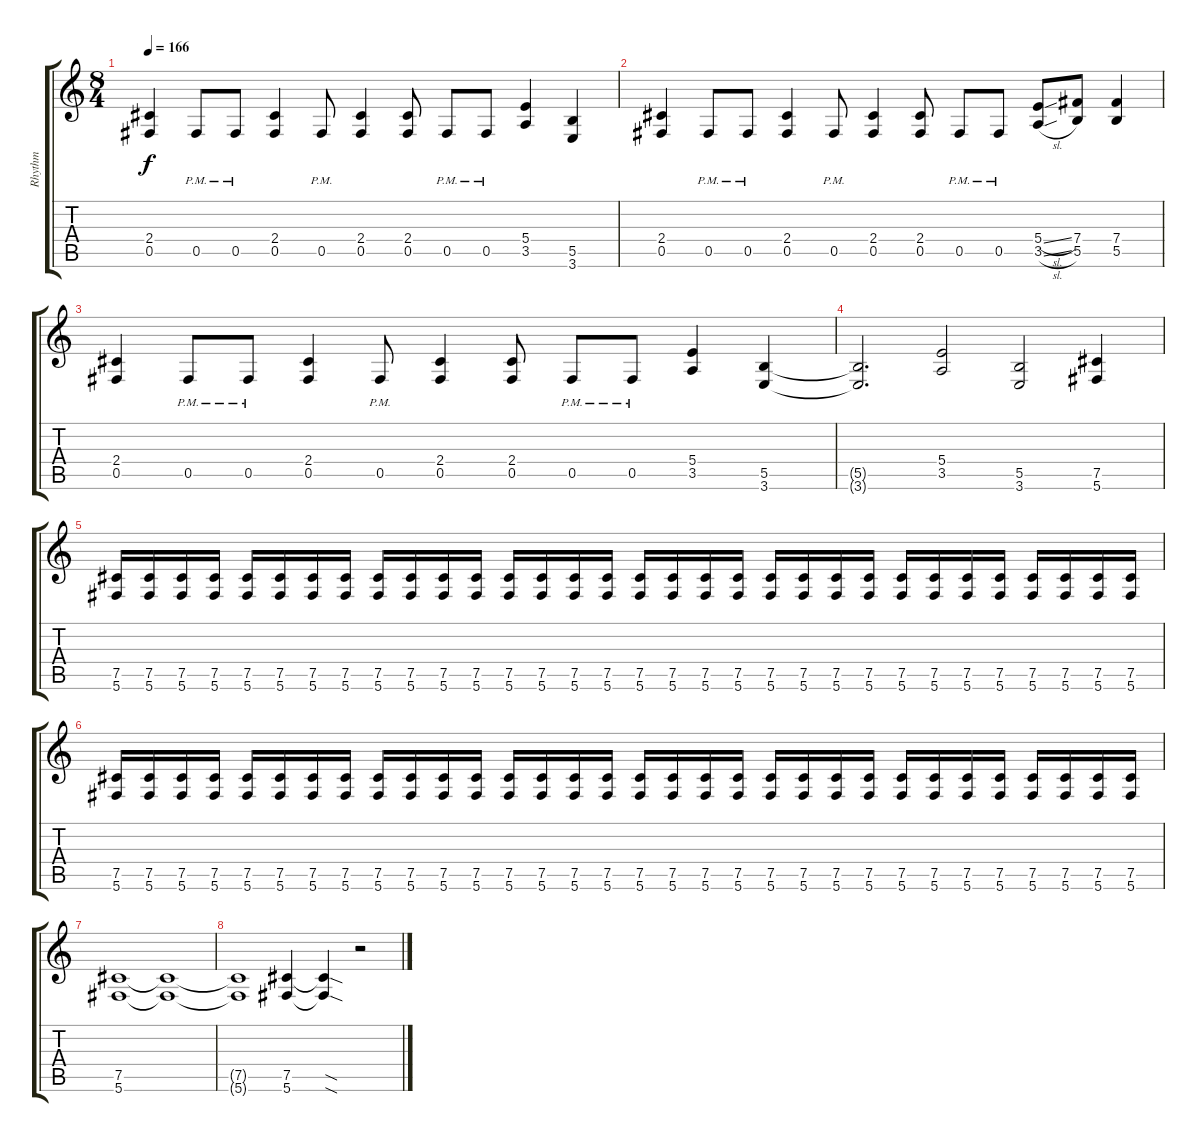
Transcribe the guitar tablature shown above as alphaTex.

\track ("Rhythm" "Rhythm") {instrument distortionguitar}
\staff {score tabs}
\tuning (Db4 Ab3 E3 B2 Gb2 Db2) {hide}
\ts (8 4)
\tempo 166
\clef g2
\ks c
(2.4 0.5).4{dy f} 0.5{pm}.8 0.5{pm}.8 (2.4 0.5).4 0.5{pm}.8 (2.4 0.5).4 (2.4 0.5).8 0.5{pm}.8 0.5{pm}.8 (5.4 3.5).4 (5.5 3.6).4 |
(2.4 0.5).4 0.5{pm}.8 0.5{pm}.8 (2.4 0.5).4 0.5{pm}.8 (2.4 0.5).4 (2.4 0.5).8 0.5{pm}.8 0.5{pm}.8 (5.4{sl} 3.5{sl}).8 (7.4 5.5).8 (7.4 5.5).4 |
(2.4 0.5).4 0.5{pm}.8 0.5{pm}.8 (2.4 0.5).4 0.5{pm}.8 (2.4 0.5).4 (2.4 0.5).8 0.5{pm}.8 0.5{pm}.8 (5.4 3.5).4 (5.5 3.6).4 |
(5.5{t} 3.6{t}).2{d} (5.4 3.5).2 (5.5 3.6).2 (7.5 5.6).4 |
(7.5 5.6).16 (7.5 5.6).16 (7.5 5.6).16 (7.5 5.6).16 (7.5 5.6).16 (7.5 5.6).16 (7.5 5.6).16 (7.5 5.6).16 (7.5 5.6).16 (7.5 5.6).16 (7.5 5.6).16 (7.5 5.6).16 (7.5 5.6).16 (7.5 5.6).16 (7.5 5.6).16 (7.5 5.6).16 (7.5 5.6).16 (7.5 5.6).16 (7.5 5.6).16 (7.5 5.6).16 (7.5 5.6).16 (7.5 5.6).16 (7.5 5.6).16 (7.5 5.6).16 (7.5 5.6).16 (7.5 5.6).16 (7.5 5.6).16 (7.5 5.6).16 (7.5 5.6).16 (7.5 5.6).16 (7.5 5.6).16 (7.5 5.6).16 |
(7.5 5.6).16 (7.5 5.6).16 (7.5 5.6).16 (7.5 5.6).16 (7.5 5.6).16 (7.5 5.6).16 (7.5 5.6).16 (7.5 5.6).16 (7.5 5.6).16 (7.5 5.6).16 (7.5 5.6).16 (7.5 5.6).16 (7.5 5.6).16 (7.5 5.6).16 (7.5 5.6).16 (7.5 5.6).16 (7.5 5.6).16 (7.5 5.6).16 (7.5 5.6).16 (7.5 5.6).16 (7.5 5.6).16 (7.5 5.6).16 (7.5 5.6).16 (7.5 5.6).16 (7.5 5.6).16 (7.5 5.6).16 (7.5 5.6).16 (7.5 5.6).16 (7.5 5.6).16 (7.5 5.6).16 (7.5 5.6).16 (7.5 5.6).16 |
(7.5 5.6).1 (7.5{t} 5.6{t}).1 |
(7.5{t} 5.6{t}).1 (7.5 5.6).4 (7.5{sod t} 5.6{sod t}).4 r.2
